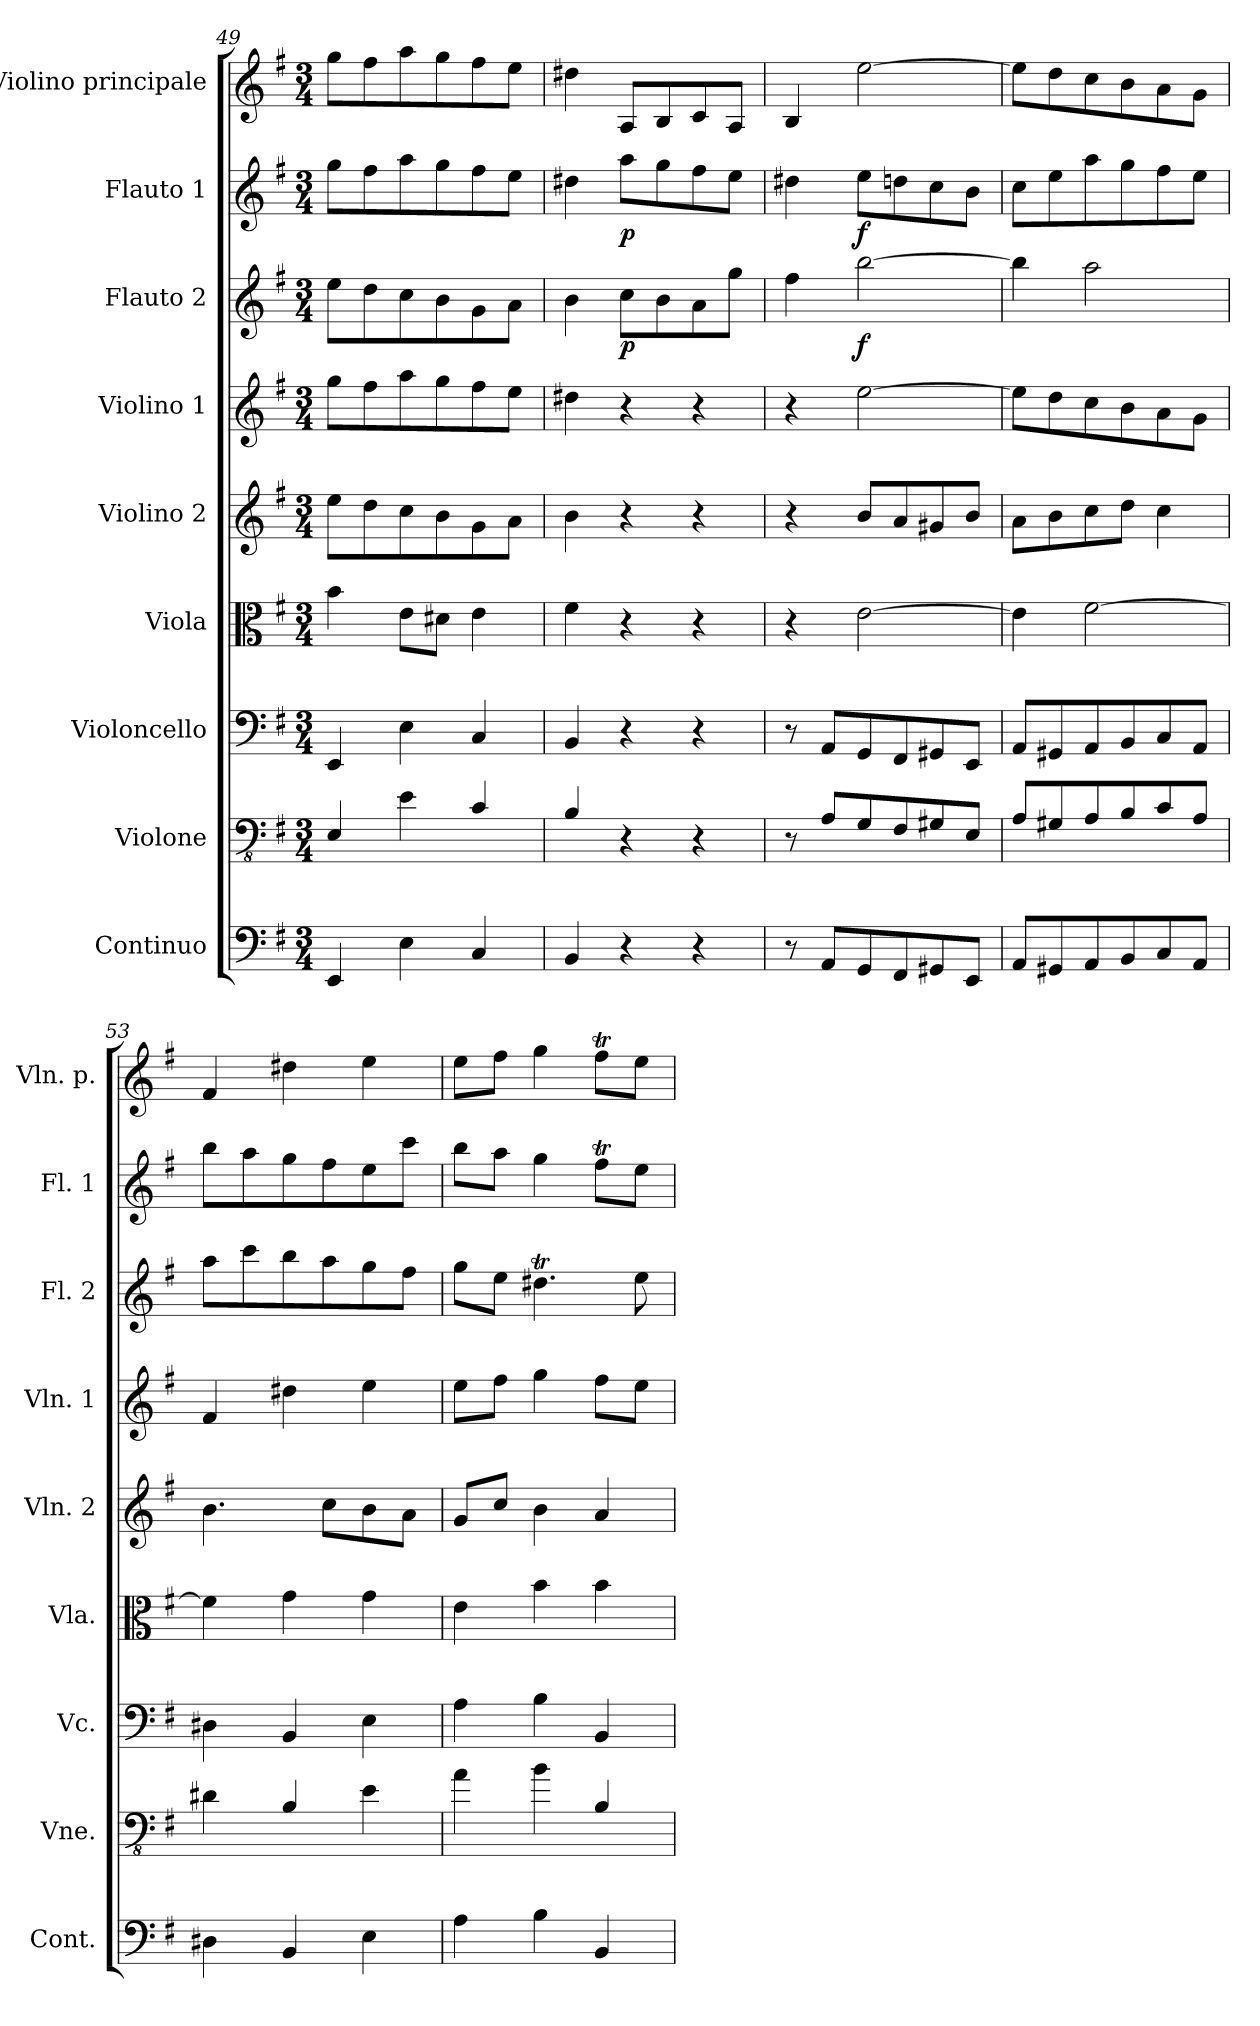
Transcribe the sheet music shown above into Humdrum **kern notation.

**kern	**kern	**kern	**kern	**kern	**kern	**kern	**dynam	**kern	**dynam	**kern
*part9	*part8	*part7	*part6	*part5	*part4	*part3	*part3	*part2	*part2	*part1
*staff9	*staff8	*staff7	*staff6	*staff5	*staff4	*staff3	*staff3	*staff2	*staff2	*staff1
*I"Continuo	*I"Violone	*I"Violoncello	*I"Viola	*I"Violino 2	*I"Violino 1	*I"Flauto 2	*	*I"Flauto 1	*	*I"Violino principale
*I'Cont.	*I'Vne.	*I'Vc.	*I'Vla.	*I'Vln. 2	*I'Vln. 1	*I'Fl. 2	*	*I'Fl. 1	*	*I'Vln. p.
*clefF4	*clefFv4	*clefF4	*clefC3	*clefG2	*clefG2	*clefG2	*	*clefG2	*	*clefG2
*	*ITrd7c12	*	*	*	*	*	*	*	*	*
*k[f#]	*k[f#]	*k[f#]	*k[f#]	*k[f#]	*k[f#]	*k[f#]	*	*k[f#]	*	*k[f#]
*M3/4	*M3/4	*M3/4	*M3/4	*M3/4	*M3/4	*M3/4	*	*M3/4	*	*M3/4
=49	=49	=49	=49	=49	=49	=49	=49	=49	=49	=49
4EE/	4EEE/	4EE/	4b\	8ee\L	8gg\L	8ee\L	.	8gg\L	.	8gg\L
.	.	.	.	8dd\	8ff#\	8dd\	.	8ff#\	.	8ff#\
4E\	4EE\	4E\	8e\L	8cc\	8aa\	8cc\	.	8aa\	.	8aa\
.	.	.	8d#X\J	8b\	8gg\	8b\	.	8gg\	.	8gg\
4C/	4CC/	4C/	4e\	8g\	8ff#\	8g\	.	8ff#\	.	8ff#\
.	.	.	.	8a\J	8ee\J	8a\J	.	8ee\J	.	8ee\J
=50	=50	=50	=50	=50	=50	=50	=50	=50	=50	=50
4BB/	4BBB/	4BB/	4f#\	4b\	4dd#X\	4b\	.	4dd#X\	.	4dd#X\
!	!	!	!	!	!	!	!LO:DY:b	!	!LO:DY:b	!
4r	4r	4r	4r	4r	4r	8cc\L	p	8aa\L	p	8A/L
.	.	.	.	.	.	8b\	.	8gg\	.	8B/
4r	4r	4r	4r	4r	4r	8a\	.	8ff#\	.	8c/
.	.	.	.	.	.	8gg\J	.	8ee\J	.	8A/J
=51	=51	=51	=51	=51	=51	=51	=51	=51	=51	=51
8r	8r	8r	4r	4r	4r	4ff#\	.	4dd#X\	.	4B/
8AA/L	8AAA/L	8AA/L	.	.	.	.	.	.	.	.
!	!	!	!	!	!	!	!LO:DY:b	!	!LO:DY:b	!
8GG/	8GGG/	8GG/	[2e\	8b/L	[2ee\	[2bb\	f	8ee\L	f	[2ee\
8FF#/	8FFF#/	8FF#/	.	8a/	.	.	.	8ddn\	.	.
8GG#X/	8GGG#X/	8GG#X/	.	8g#X/	.	.	.	8cc\	.	.
8EE/J	8EEE/J	8EE/J	.	8b/J	.	.	.	8b\J	.	.
=52	=52	=52	=52	=52	=52	=52	=52	=52	=52	=52
8AA/L	8AAA/L	8AA/L	4e\]	8a\L	8ee\L]	4bb\]	.	8cc\L	.	8ee\L]
8GG#X/	8GGG#X/	8GG#X/	.	8b\	8dd\	.	.	8ee\	.	8dd\
8AA/	8AAA/	8AA/	[2f#\	8cc\	8cc\	2aa\	.	8aa\	.	8cc\
8BB/	8BBB/	8BB/	.	8dd\J	8b\	.	.	8gg\	.	8b\
8C/	8CC/	8C/	.	4cc\	8a\	.	.	8ff#\	.	8a\
8AA/J	8AAA/J	8AA/J	.	.	8g\J	.	.	8ee\J	.	8g\J
=53	=53	=53	=53	=53	=53	=53	=53	=53	=53	=53
4D#X\	4DD#X\	4D#X\	4f#\]	4.b\	4f#/	8aa\L	.	8bb\L	.	4f#/
.	.	.	.	.	.	8ccc\	.	8aa\	.	.
4BB/	4BBB/	4BB/	4g\	.	4dd#X\	8bb\	.	8gg\	.	4dd#X\
.	.	.	.	8cc\L	.	8aa\	.	8ff#\	.	.
4E\	4EE\	4E\	4g\	8b\	4ee\	8gg\	.	8ee\	.	4ee\
.	.	.	.	8a\J	.	8ff#\J	.	8ccc\J	.	.
!!LO:PB:g=z
=54	=54	=54	=54	=54	=54	=54	=54	=54	=54	=54
4A\	4AA\	4A\	4e\	8g/L	8ee\L	8gg\L	.	8bb\L	.	8ee\L
.	.	.	.	8cc/J	8ff#\J	8ee\J	.	8aa\J	.	8ff#\J
4B\	4BB\	4B\	4b\	4b\	4gg\	4.dd#Xt\	.	4gg\	.	4gg\
4BB/	4BBB/	4BB/	4b\	4a/	8ff#\L	.	.	8ff#t\L	.	8ff#t\L
.	.	.	.	.	8ee\J	8ee\	.	8ee\J	.	8ee\J
=	=	=	=	=	=	=	=	=	=	=
*-	*-	*-	*-	*-	*-	*-	*-	*-	*-	*-
